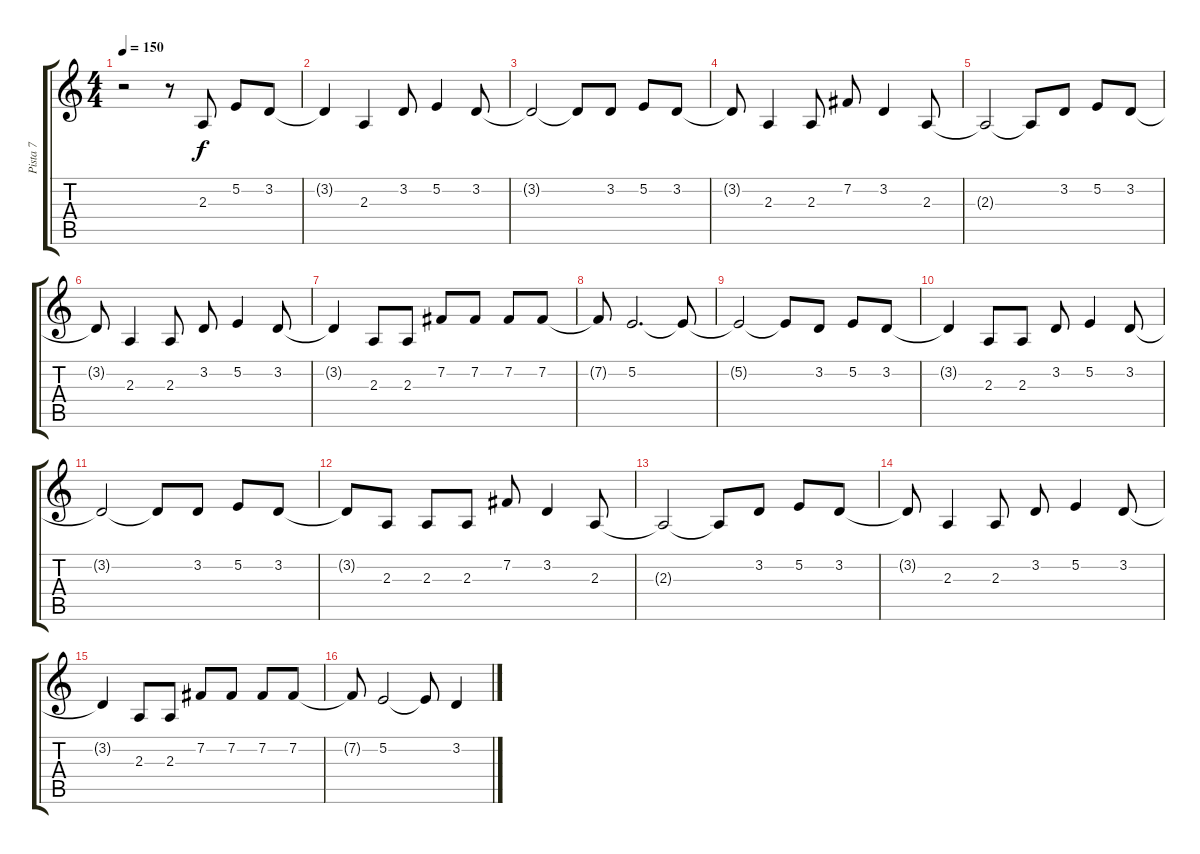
\track ("Pista 7" "Pista 7") {instrument electricgrandpiano}
\staff {score tabs}
\tuning (E4 B3 G3 D3 A2 E2) {hide}
\ts (4 4)
\tempo 150
\clef g2
\ks c
r.2{dy f} r.8 2.3.8 5.2.8 3.2.8 |
3.2{t}.4 2.3.4 3.2.8 5.2.4 3.2.8 |
3.2{t}.2 3.2{t}.8 3.2.8 5.2.8 3.2.8 |
3.2{t}.8 2.3.4 2.3.8 7.2.8 3.2.4 2.3.8 |
2.3{t}.2 2.3{t}.8 3.2.8 5.2.8 3.2.8 |
3.2{t}.8 2.3.4 2.3.8 3.2.8 5.2.4 3.2.8 |
3.2{t}.4 2.3.8 2.3.8 7.2.8 7.2.8 7.2.8 7.2.8 |
7.2{t}.8 5.2.2{d} 5.2{t}.8 |
5.2{t}.2 5.2{t}.8 3.2.8 5.2.8 3.2.8 |
3.2{t}.4 2.3.8 2.3.8 3.2.8 5.2.4 3.2.8 |
3.2{t}.2 3.2{t}.8 3.2.8 5.2.8 3.2.8 |
3.2{t}.8 2.3.8 2.3.8 2.3.8 7.2.8 3.2.4 2.3.8 |
2.3{t}.2 2.3{t}.8 3.2.8 5.2.8 3.2.8 |
3.2{t}.8 2.3.4 2.3.8 3.2.8 5.2.4 3.2.8 |
3.2{t}.4 2.3.8 2.3.8 7.2.8 7.2.8 7.2.8 7.2.8 |
7.2{t}.8 5.2.2 5.2{t}.8 3.2.4
